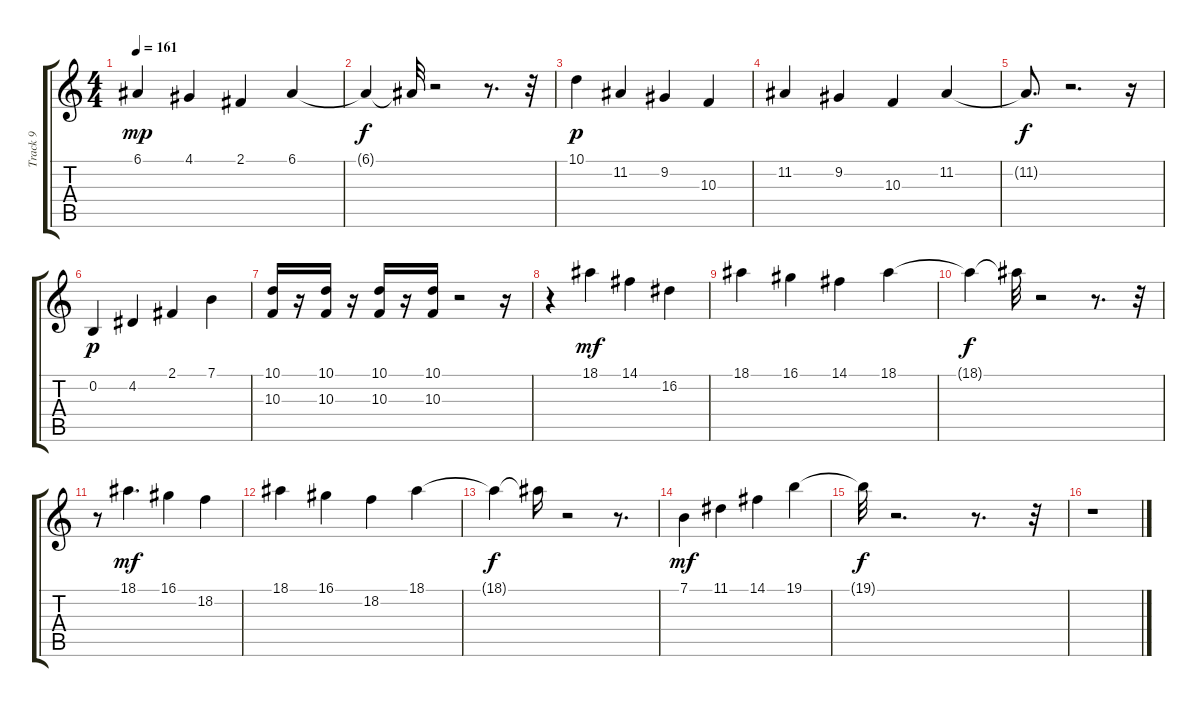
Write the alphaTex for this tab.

\track ("Track 9" "Track 9") {instrument violin}
\staff {score tabs}
\tuning (E4 B3 G3 D3 A2 E2) {hide}
\ts (4 4)
\tempo 161
\clef g2
\ks c
6.1.4{dy mp} 4.1.4 2.1.4 6.1.4 |
6.1{t}.4{dy f} 6.1{t}.32 r.2 r.8{d} r.32 |
10.1.4{dy p} 11.2.4 9.2.4 10.3.4 |
11.2.4 9.2.4 10.3.4 11.2.4 |
11.2{t}.8{d dy f} r.2{d} r.16 |
0.2.4{dy p} 4.2.4 2.1.4 7.1.4 |
(10.1 10.3).16 r.16 (10.1 10.3).16 r.16 (10.1 10.3).16 r.16 (10.1 10.3).16 r.2 r.16 |
r.4 18.1.4{dy mf} 14.1.4 16.2.4 |
18.1.4 16.1.4 14.1.4 18.1.4 |
18.1{t}.4{dy f} 18.1{t}.32 r.2 r.8{d} r.32 |
r.8 18.1.4{d dy mf} 16.1.4 18.2.4 |
18.1.4 16.1.4 18.2.4 18.1.4 |
18.1{t}.4{dy f} 18.1{t}.16 r.2 r.8{d} |
7.1.4{dy mf} 11.1.4 14.1.4 19.1.4 |
19.1{t}.32{dy f} r.2{d} r.8{d} r.32 |
r.1
